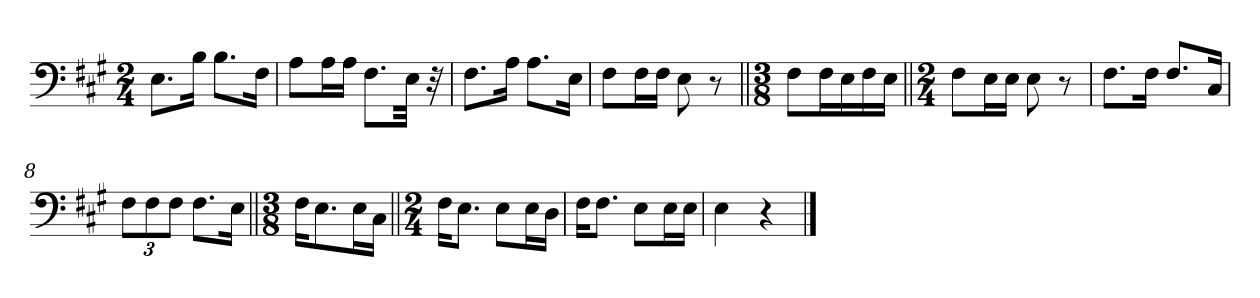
**kern
*part1
*staff1
*clefF4
*k[f#c#g#]
*M2/4
=1
8.E\L
16B\Jk
8.B\L
16F#\Jk
=2
8A\L
16A\L
16A\JJ
8.F#\L
32E\Jkk
32r
=3
8.F#\L
16A\Jk
8.A\L
16E\Jk
=4
8F#\L
16F#\L
16F#\JJ
8E\
8r
=5||
*M3/8
8F#\L
16F#\L
16E\
16F#\
16E\JJ
=6||
*M2/4
8F#\L
16E\L
16E\JJ
8E\
8r
=7
8.F#\L
16F#\Jk
8.F#/L
16C#/Jk
=8
12F#\L
12F#\
12F#\J
8.F#\L
16E\Jk
=9||
*M3/8
16F#\KL
8.E\
16E\L
16C#\JJ
=10||
*M2/4
16F#\KL
8.E\J
8E\L
16E\L
16D\JJ
=11
16F#\KL
8.F#\J
8E\L
16E\L
16E\JJ
=12
4E\
4r
==
*-
